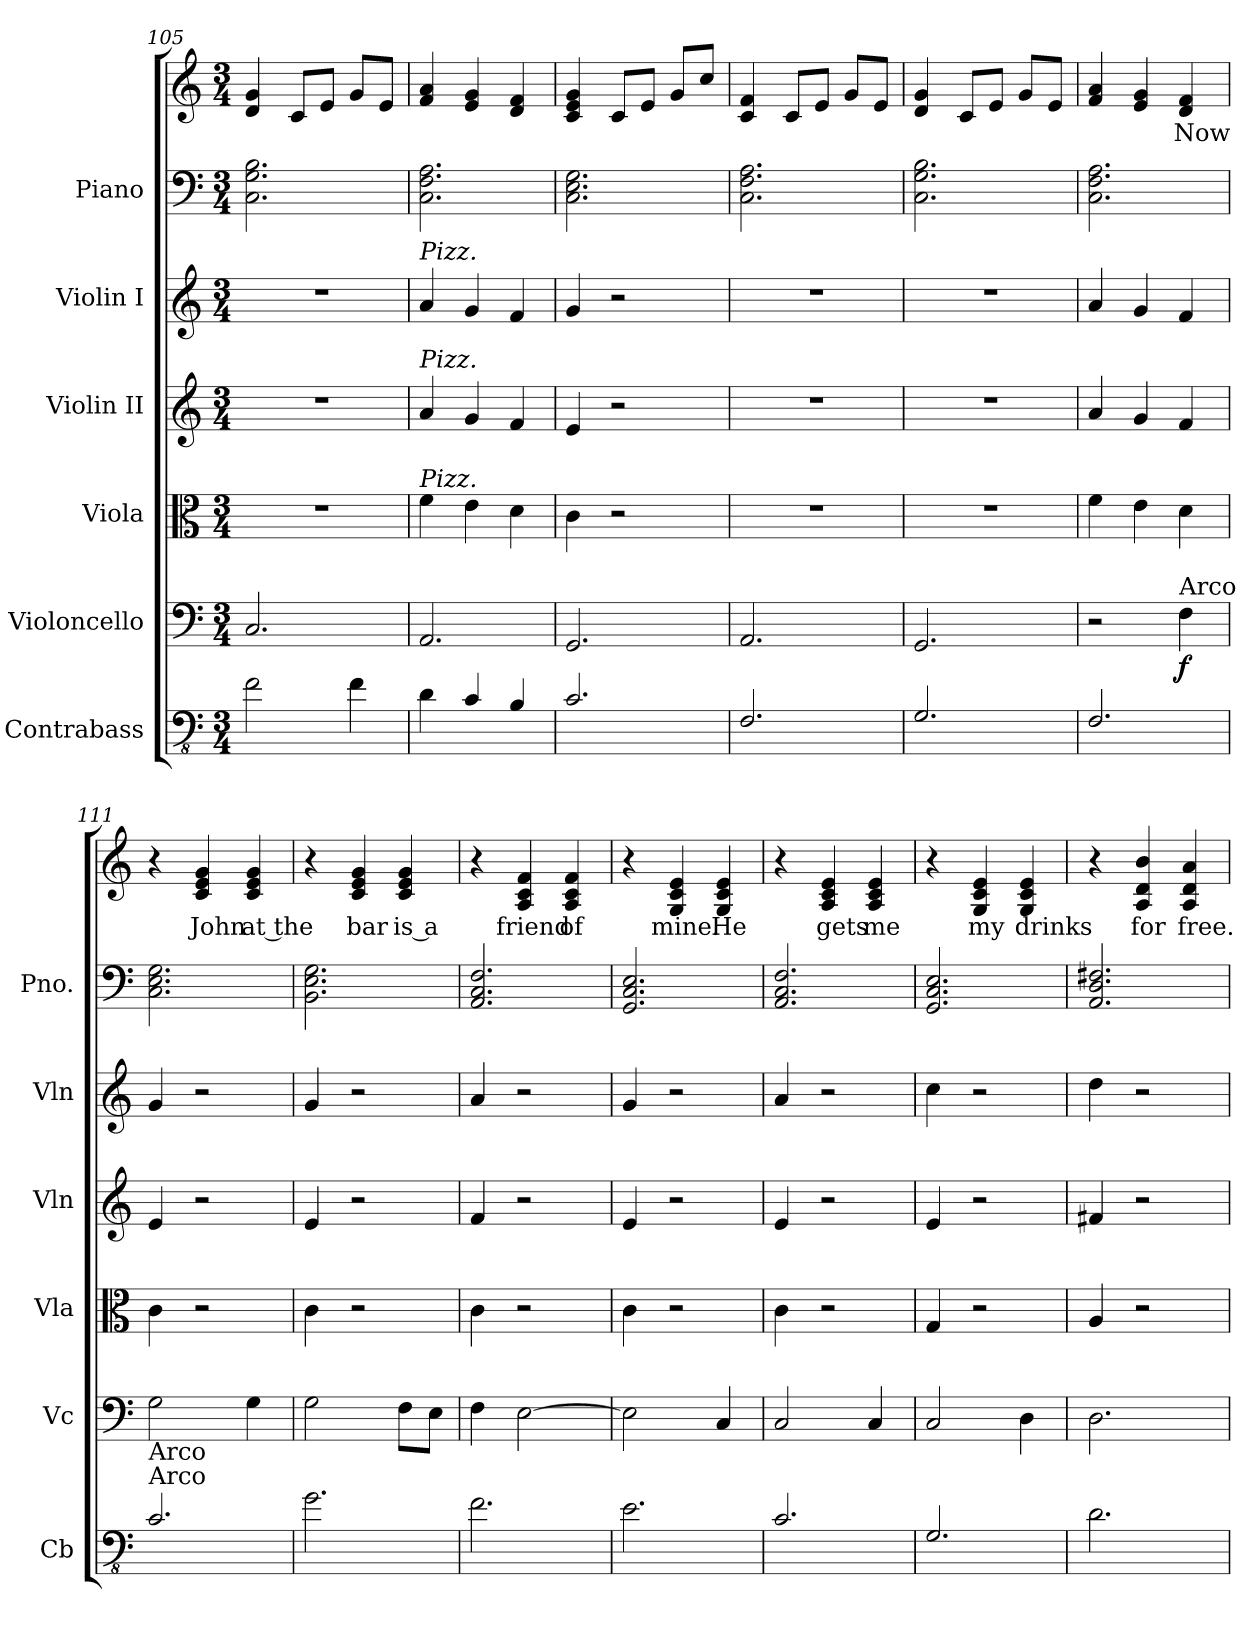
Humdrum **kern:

**kern	**kern	**dynam	**kern	**kern	**kern	**kern	**kern	**text
*part6	*part5	*part5	*part4	*part3	*part2	*part1	*part1	*part1
*staff7	*staff6	*staff6	*staff5	*staff4	*staff3	*staff2	*staff1	*staff1
*I"Contrabass	*I"Violoncello	*	*I"Viola	*I"Violin II	*I"Violin I	*I"Piano	*	*
*I'Cb	*I'Vc	*	*I'Vla	*I'Vln	*I'Vln	*I'Pno.	*	*
*clefFv4	*clefF4	*	*clefC3	*clefG2	*clefG2	*clefF4	*clefG2	*
*ITrd7c12	*	*	*	*	*	*	*	*
*k[]	*k[]	*	*k[]	*k[]	*k[]	*k[]	*k[]	*
*M3/4	*M3/4	*	*M3/4	*M3/4	*M3/4	*M3/4	*M3/4	*
=105	=105	=105	=105	=105	=105	=105	=105	=105
2FF\	2.C/	.	2.r	2.r	2.r	2.C\ 2.G\ 2.B\	4d/ 4g/	.
.	.	.	.	.	.	.	8c/L	.
.	.	.	.	.	.	.	8e/J	.
4FF\	.	.	.	.	.	.	8g/L	.
.	.	.	.	.	.	.	8e/J	.
=106	=106	=106	=106	=106	=106	=106	=106	=106
!	!	!	!	!	!LO:TX:a:i:t=Pizz.	!	!	!
!	!	!	!	!LO:TX:a:i:t=Pizz.	!	!	!	!
!	!	!	!LO:TX:a:i:t=Pizz.	!	!	!	!	!
4DD\	2.AA/	.	4f\	4a/	4a/	2.C\ 2.F\ 2.A\	4f/ 4a/	.
4CC/	.	.	4e\	4g/	4g/	.	4e/ 4g/	.
4BBB/	.	.	4d\	4f/	4f/	.	4d/ 4f/	.
=107	=107	=107	=107	=107	=107	=107	=107	=107
2.CC/	2.GG/	.	4c\	4e/	4g/	2.C\ 2.E\ 2.G\	4c/ 4e/ 4g/	.
.	.	.	2r	2r	2r	.	8c/L	.
.	.	.	.	.	.	.	8e/J	.
.	.	.	.	.	.	.	8g/L	.
.	.	.	.	.	.	.	8cc/J	.
=108	=108	=108	=108	=108	=108	=108	=108	=108
2.FFF/	2.AA/	.	2.r	2.r	2.r	2.C\ 2.F\ 2.A\	4c/ 4f/	.
.	.	.	.	.	.	.	8c/L	.
.	.	.	.	.	.	.	8e/J	.
.	.	.	.	.	.	.	8g/L	.
.	.	.	.	.	.	.	8e/J	.
!!LO:PB:g=z
=109	=109	=109	=109	=109	=109	=109	=109	=109
2.GGG/	2.GG/	.	2.r	2.r	2.r	2.C\ 2.G\ 2.B\	4d/ 4g/	.
.	.	.	.	.	.	.	8c/L	.
.	.	.	.	.	.	.	8e/J	.
.	.	.	.	.	.	.	8g/L	.
.	.	.	.	.	.	.	8e/J	.
=110	=110	=110	=110	=110	=110	=110	=110	=110
2.FFF/	2r	.	4f\	4a/	4a/	2.C\ 2.F\ 2.A\	4f/ 4a/	.
.	.	.	4e\	4g/	4g/	.	4e/ 4g/	.
!	!LO:TX:a:t=Arco	!	!	!	!	!	!	!
!	!	!LO:DY:b	!	!	!	!	!	!
.	4F\	f	4d\	4f/	4f/	.	4d/ 4f/	Now
=111	=111	=111	=111	=111	=111	=111	=111	=111
!LO:TX:a:t=Arco	!	!	!	!	!	!	!	!
!LO:TX:a:t=Arco	!	!	!	!	!	!	!	!
2.CC/	2G\	.	4c\	4e/	4g/	2.C\ 2.E\ 2.G\	4r	.
.	.	.	2r	2r	2r	.	4c/ 4e/ 4g/	John
.	4G\	.	.	.	.	.	4c/ 4e/ 4g/	at the
=112	=112	=112	=112	=112	=112	=112	=112	=112
2.GG\	2G\	.	4c\	4e/	4g/	2.BB\ 2.E\ 2.G\	4r	.
.	.	.	2r	2r	2r	.	4c/ 4e/ 4g/	bar
.	8F\L	.	.	.	.	.	4c/ 4e/ 4g/	is a
.	8E\J	.	.	.	.	.	.	.
=113	=113	=113	=113	=113	=113	=113	=113	=113
2.FF\	4F\	.	4c\	4f/	4a/	2.AA/ 2.C/ 2.F/	4r	.
.	[2E\	.	2r	2r	2r	.	4A/ 4c/ 4f/	friend
.	.	.	.	.	.	.	4A/ 4c/ 4f/	of
=114	=114	=114	=114	=114	=114	=114	=114	=114
2.EE\	2E\]	.	4c\	4e/	4g/	2.GG/ 2.C/ 2.E/	4r	.
.	.	.	2r	2r	2r	.	4G/ 4c/ 4e/	mine.
.	4C/	.	.	.	.	.	4G/ 4c/ 4e/	He
=115	=115	=115	=115	=115	=115	=115	=115	=115
2.CC/	2C/	.	4c\	4e/	4a/	2.AA/ 2.C/ 2.F/	4r	.
.	.	.	2r	2r	2r	.	4A/ 4c/ 4e/	gets
.	4C/	.	.	.	.	.	4A/ 4c/ 4e/	me
=116	=116	=116	=116	=116	=116	=116	=116	=116
2.GGG/	2C/	.	4G/	4e/	4cc\	2.GG/ 2.C/ 2.E/	4r	.
.	.	.	2r	2r	2r	.	4G/ 4c/ 4e/	my
.	4D\	.	.	.	.	.	4G/ 4c/ 4e/	drinks
=117	=117	=117	=117	=117	=117	=117	=117	=117
2.DD\	2.D\	.	4A/	4f#X/	4dd\	2.AA/ 2.D/ 2.F#X/	4r	.
.	.	.	2r	2r	2r	.	4A/ 4d/ 4b/	for
.	.	.	.	.	.	.	4A/ 4d/ 4a/	free.
=	=	=	=	=	=	=	=	=
*-	*-	*-	*-	*-	*-	*-	*-	*-
